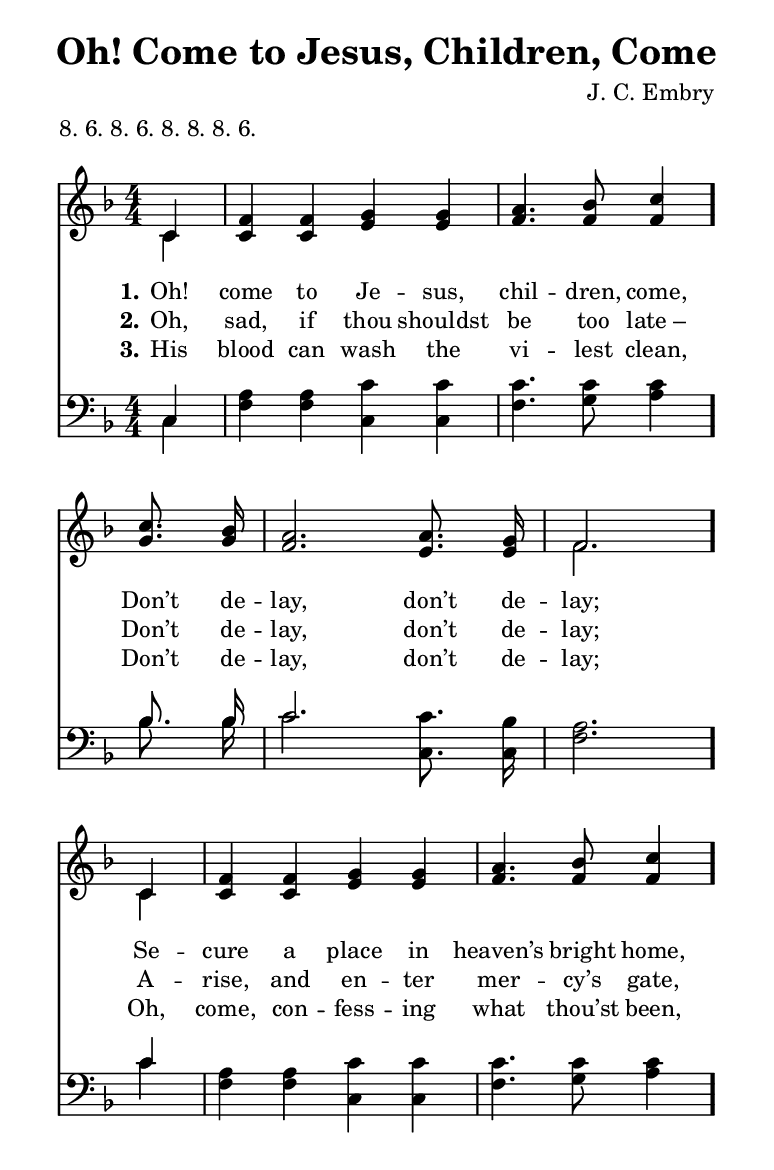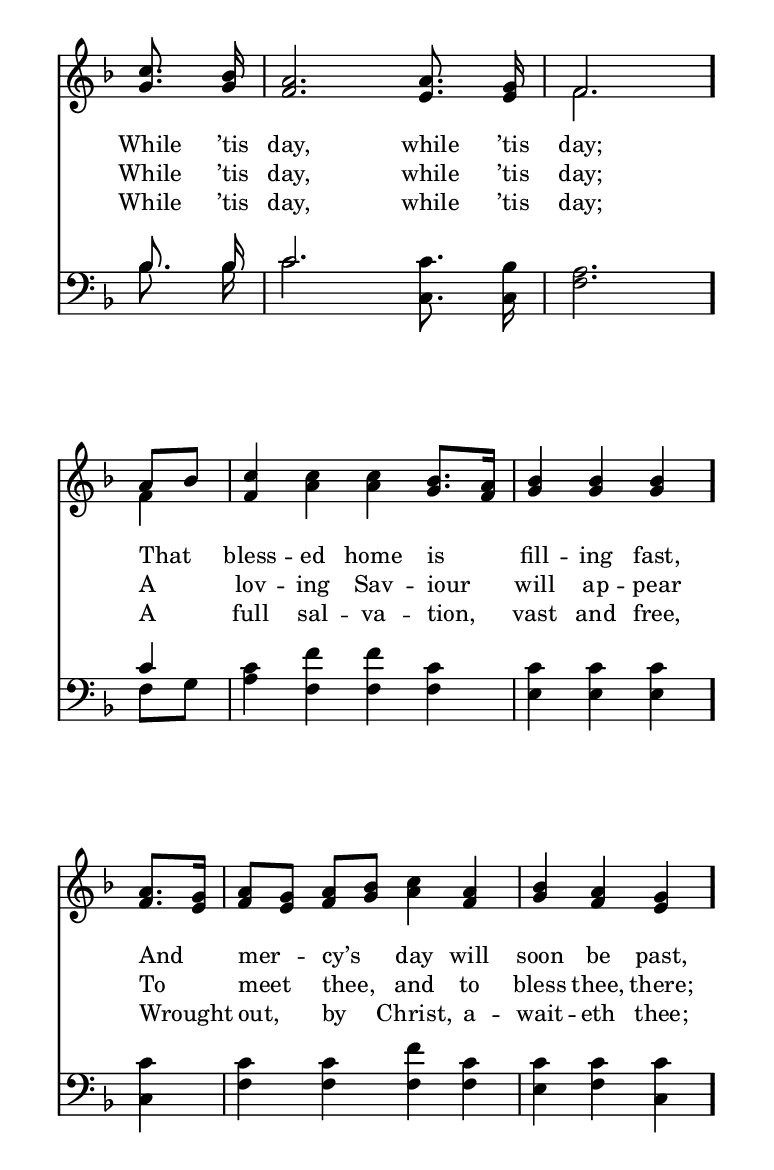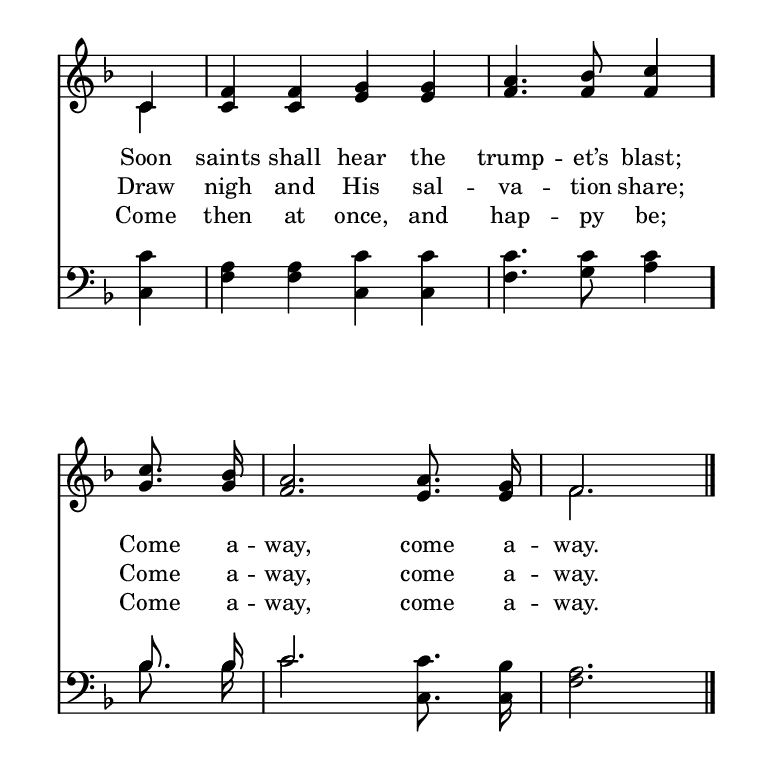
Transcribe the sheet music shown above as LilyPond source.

\include "common/global.ily"
\paper {
  \include "common/paper.ily"
}

\header{
  %children
  hymnnumber = "322"
  title = "Oh! Come to Jesus, Children, Come" % not found at hymnary.org
  tunename = "Will You Go"
  meter = "8. 6. 8. 6. 8. 8. 8. 6."
  poet = ""
  composer = "J. C. Embry" % see https://hymnary.org/tune/will_you_go_embry
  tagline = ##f
}

global = {
  \include "common/overrides.ily"
  \override Staff.TimeSignature.style = #'numbered
  \time 4/4
  \override Score.MetronomeMark.transparent = ##t % hide all fermata changes too
  \tempo 4=90
  \key f \major
  \partial 4
  \autoBeamOff
}

notesSoprano = {
\global
\relative c' {

  c4 | f f g g | a4. bes8 c4
  c8. bes16 | a2. a8. g16 | f2. \break % not \eogbreak -- verified in letter version
  c4 | f f g g | a4. bes8 c4
  c8. bes16 | a2. a8. g16 | f2. \break

  a8[ bes] | c4 c c bes8.[ a16] | bes4 bes bes
  a8.[ g16] | a8[ g] a[ bes] c4 a | bes a g \break
  c,4 | f f g g | a4. bes8 c4
  c8. bes16 | a2. a8. g16 | f2.

  \bar "|."

}
}

notesAlto = {
\global
\relative e' {

  c4 | c c e e | f4. f8 f4
  g8. g16 | f2. e8. e16 | f2.
  c4 | c c e e | f4. f8 f4
  g8. g16 | f2. e8. e16 | f2.

  f4 | f a a g8.[ f16] | g4 g g
  f8.[ e16] | f8[ e] f[ g] a4 f | g f e
  c4 | c c e e | f4. f8 f4
  g8. g16 | f2. e8. e16 | f2.

}
}

notesTenor = {
\global
\relative a, {

  c4 | a' a c c | c4. c8 c4
  bes8. bes16 | c2. c8. bes16 a2.
  c4 | a a c c | c4. c8 c4
  bes8. bes16 | c2. c8. bes16 a2.

  c4 | c f f c | c c c
  c4 | c c f c | c c c
  c4 | a a c c | c4. c8 c4
  bes8. bes16 | c2. c8. bes16 a2.

}
}

notesBass = {
\global
\relative f {

  c4 | f f c c | f4. g8 a4
  bes8. bes16 | c2. c,8. c16 | f2.
  c'4 | f, f c c | f4. g8 a4
  bes8. bes16 | c2. c,8. c16 | f2.

  f8[ g] | a4 f f f | e e e
  c4 | f f f f | e f c
  c4 | f f c c | f4. g8 a4
  bes8. bes16 | c2. c,8. c16 | f2.

}
}

wordsA = \lyricmode {
\set stanza = "1."

Oh! come to Je -- sus, chil -- dren, come, \bar "."
Don’t de -- lay, don’t de -- lay; \bar "."
Se -- cure a place in heaven’s bright home, \bar "."
While ’tis day, while ’tis day; \bar "."
That bless -- ed home is fill -- ing fast, \bar "."
And mer -- cy’s day will soon be past, \bar "."
Soon saints shall hear the trump -- et’s blast; \bar "."
Come a -- way, come a -- way. \bar "."

}

wordsB = \lyricmode {
\set stanza = "2."

Oh, sad, if thou shouldst be too late_–
Don’t de -- lay, don’t de -- lay;
A -- rise, and en -- ter mer -- cy’s gate,
While ’tis day, while ’tis day;
A lov -- ing Sav -- iour will ap -- pear
To meet thee, and to bless thee, there;
Draw nigh and His sal -- va -- tion share;
Come a -- way, come a -- way.

}

wordsC = \lyricmode {
\set stanza = "3."

His blood can wash the vi -- lest clean,
Don’t de -- lay, don’t de -- lay;
Oh, come, con -- fess -- ing what thou’st been,
While ’tis day, while ’tis day;
A full sal -- va -- tion, vast and free,
Wrought out, by Christ, a -- wait -- eth thee;
Come then at once, and hap -- py be;
Come a -- way, come a -- way.

}

\score {
  \context ChoirStaff <<
    \context Staff = upper <<
      \set Staff.autoBeaming = ##f
      \set ChoirStaff.systemStartDelimiter = #'SystemStartBar
      \set ChoirStaff.printPartCombineTexts = ##f
      \partcombine #'(2 . 11) \notesSoprano \notesAlto
      \context NullVoice = sopranos { \voiceOne << \notesSoprano >> }
      \context Lyrics = one   \lyricsto sopranos \wordsA
      \context Lyrics = two   \lyricsto sopranos \wordsB
      \context Lyrics = three \lyricsto sopranos \wordsC
    >>
    \context Staff = men <<
      \set Staff.autoBeaming = ##f
      \clef bass
      \set ChoirStaff.printPartCombineTexts = ##f
      \partcombine #'(2 . 11) \notesTenor \notesBass
    >>
  >>
  \layout {
    \include "common/layout.ily"
  }
  #(cond ((ly:get-option 'eog-midi-permitted) #{ \midi{
    \include "common/midi.ily"
  } #}))
}

\version "2.19.49"  % necessary for upgrading to future LilyPond versions.

% vi:set et ts=2 sw=2 ai nocindent syntax=lilypond:
